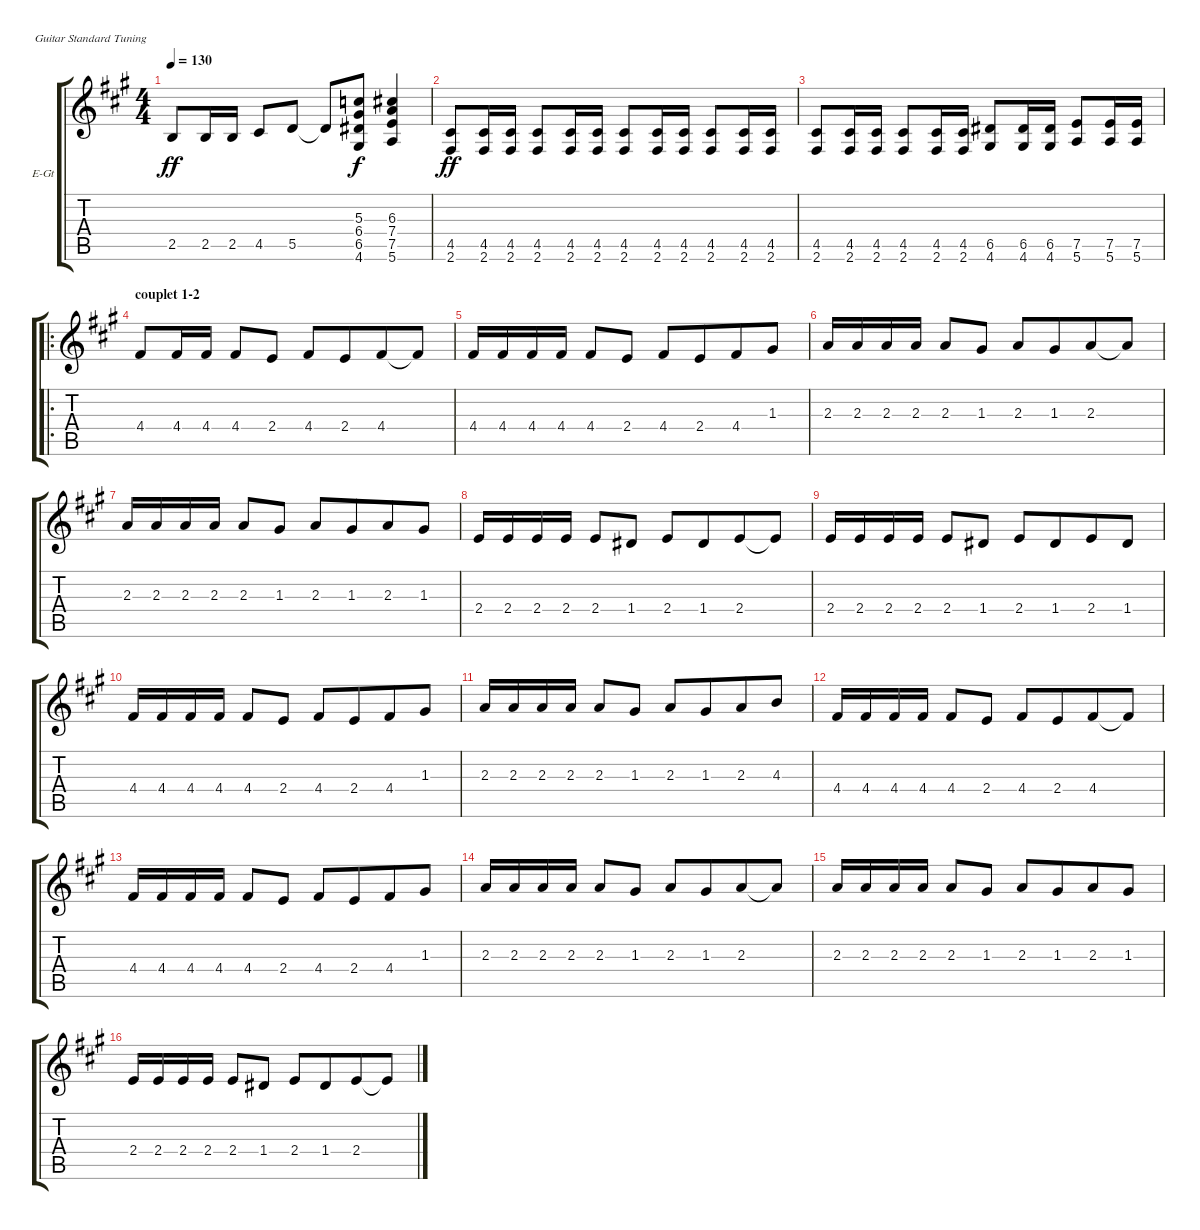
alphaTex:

\defaultSystemsLayout 4
\bracketExtendMode groupsimilarinstruments
\firstSystemTrackNameOrientation horizontal
\otherSystemsTrackNameOrientation horizontal
\track ("Electric Guitar" "E-Gt") {instrument electricguitarclean}
\staff {score tabs}
\tuning (E4 B3 G3 D3 A2 E2)
\ts (4 4)
\tempo 130
\clef g2
\scale
0.333333
\ks f#minor
2.5{t}.8{dy ff} 2.5.16 2.5.16 4.5.8 5.5.8 5.5{t}.8 (5.3 6.4 6.5 4.6).8{dy f} (6.3 7.4 7.5 5.6).4 |
\scale
0.333333 (4.5 2.6).8{dy ff} (4.5 2.6).16 (4.5 2.6).16 (4.5 2.6).8 (4.5 2.6).16 (4.5 2.6).16 (4.5 2.6).8 (4.5 2.6).16 (4.5 2.6).16 (4.5 2.6).8 (4.5 2.6).16 (4.5 2.6).16 |
(4.5 2.6).8 (4.5 2.6).16 (4.5 2.6).16 (4.5 2.6).8 (4.5 2.6).16 (4.5 2.6).16 (6.5 4.6).8 (6.5 4.6).16 (6.5 4.6).16 (7.5 5.6).8 (7.5 5.6).16 (7.5 5.6).16 |
\ro
\section ("" "couplet 1-2")
4.4.8 4.4.16 4.4.16 4.4.8 2.4.8 4.4.8 2.4.8{beam merge} 4.4.8 4.4{t}.8 |
4.4.16 4.4.16 4.4.16 4.4.16 4.4.8 2.4.8 4.4.8 2.4.8{beam merge} 4.4.8 1.3.8 |
2.3.16 2.3.16 2.3.16 2.3.16 2.3.8 1.3.8 2.3.8 1.3.8{beam merge} 2.3.8 2.3{t}.8 |
2.3.16 2.3.16 2.3.16 2.3.16 2.3.8 1.3.8 2.3.8 1.3.8{beam merge} 2.3.8 1.3.8 |
2.4.16 2.4.16 2.4.16 2.4.16 2.4.8 1.4.8 2.4.8 1.4.8{beam merge} 2.4.8 2.4{t}.8 |
2.4.16 2.4.16 2.4.16 2.4.16 2.4.8 1.4.8 2.4.8 1.4.8{beam merge} 2.4.8 1.4.8 |
4.4.16 4.4.16 4.4.16 4.4.16 4.4.8 2.4.8 4.4.8 2.4.8{beam merge} 4.4.8 1.3.8 |
2.3.16 2.3.16 2.3.16 2.3.16 2.3.8 1.3.8 2.3.8 1.3.8{beam merge} 2.3.8 4.3.8 |
4.4.16 4.4.16 4.4.16 4.4.16 4.4.8 2.4.8 4.4.8 2.4.8{beam merge} 4.4.8 4.4{t}.8 |
4.4.16 4.4.16 4.4.16 4.4.16 4.4.8 2.4.8 4.4.8 2.4.8{beam merge} 4.4.8 1.3.8 |
2.3.16 2.3.16 2.3.16 2.3.16 2.3.8 1.3.8 2.3.8 1.3.8{beam merge} 2.3.8 2.3{t}.8 |
2.3.16 2.3.16 2.3.16 2.3.16 2.3.8 1.3.8 2.3.8 1.3.8{beam merge} 2.3.8 1.3.8 |
2.4.16 2.4.16 2.4.16 2.4.16 2.4.8 1.4.8 2.4.8 1.4.8{beam merge} 2.4.8 2.4{t}.8
